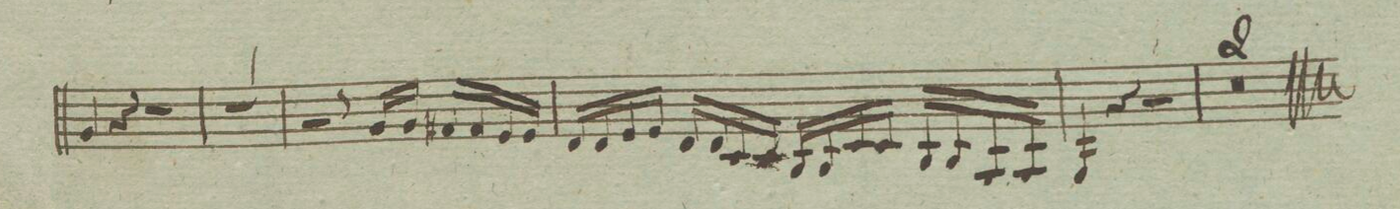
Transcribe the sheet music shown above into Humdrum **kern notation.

**kern	**dynam
*I"Violino. 1mo	*
*clefG2	*
*k[]	*
*met(c|)	*
*M2/2	*
4g/	.
4r	.
2r	.
=61	=61
1r	.
=62	=62
2r	.
8r	.
16g/LL	.
16g/JJ	.
16f#X/LL	.
16f#/	.
16e/	.
16e/JJ	.
=63	=63
16d/LL	.
16d/	.
16e/	.
16e/JJ	.
16d/LL	.
16d/	.
16c/	.
16c/JJ	.
16B/LL	.
16B/	.
16c/	.
16c/JJ	.
16B/LL	.
16B/	.
16A/	.
16A/JJ	.
=64	=64
4G/	.
4r	.
2r	.
=65	=65
0r	.
=66	=66
=||67	=||67
*clefG2	*
*k[b-e-a-]	*
*M3/4	*
*-	*-
